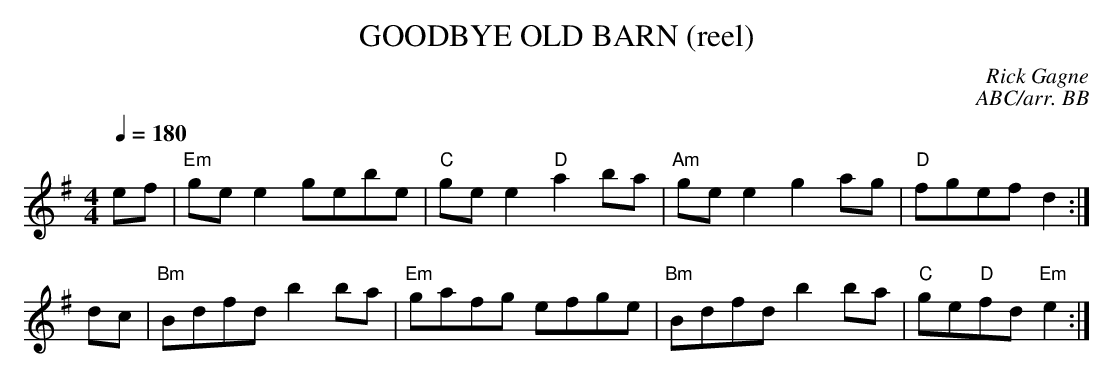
X:1
T: GOODBYE OLD BARN (reel)
C: Rick Gagne
C:ABC/arr. BB
Q:1/4=180
M: 4/4
K: Em
ef | "Em"gee2 gebe | "C"gee2 "D"a2ba | "Am"gee2 g2ag |"D"fgef d2 :|
dc|"Bm"Bdfd b2ba | "Em"gafg efge | "Bm"Bdfd b2ba |"C"ge"D"fd "Em"e2 :|
